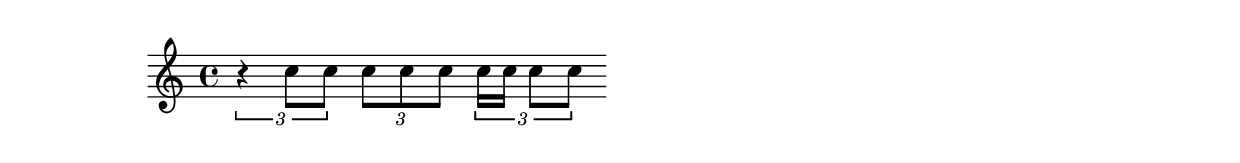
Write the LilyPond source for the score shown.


\version "2.9.11"
\header {

  texidoc = "In combination with a beam, the bracket of the tuplet
bracket is removed. This only happens if there is one beam, as long as
the bracket."

}
\layout { ragged-right= ##t }

\context Voice\relative c'' {
  \times 2/3 { r  c8[ c8] }
  \times 2/3 {  c8[ c c] }
  \times 2/3 {  c16[ c16]  c8[ c8] }
}

